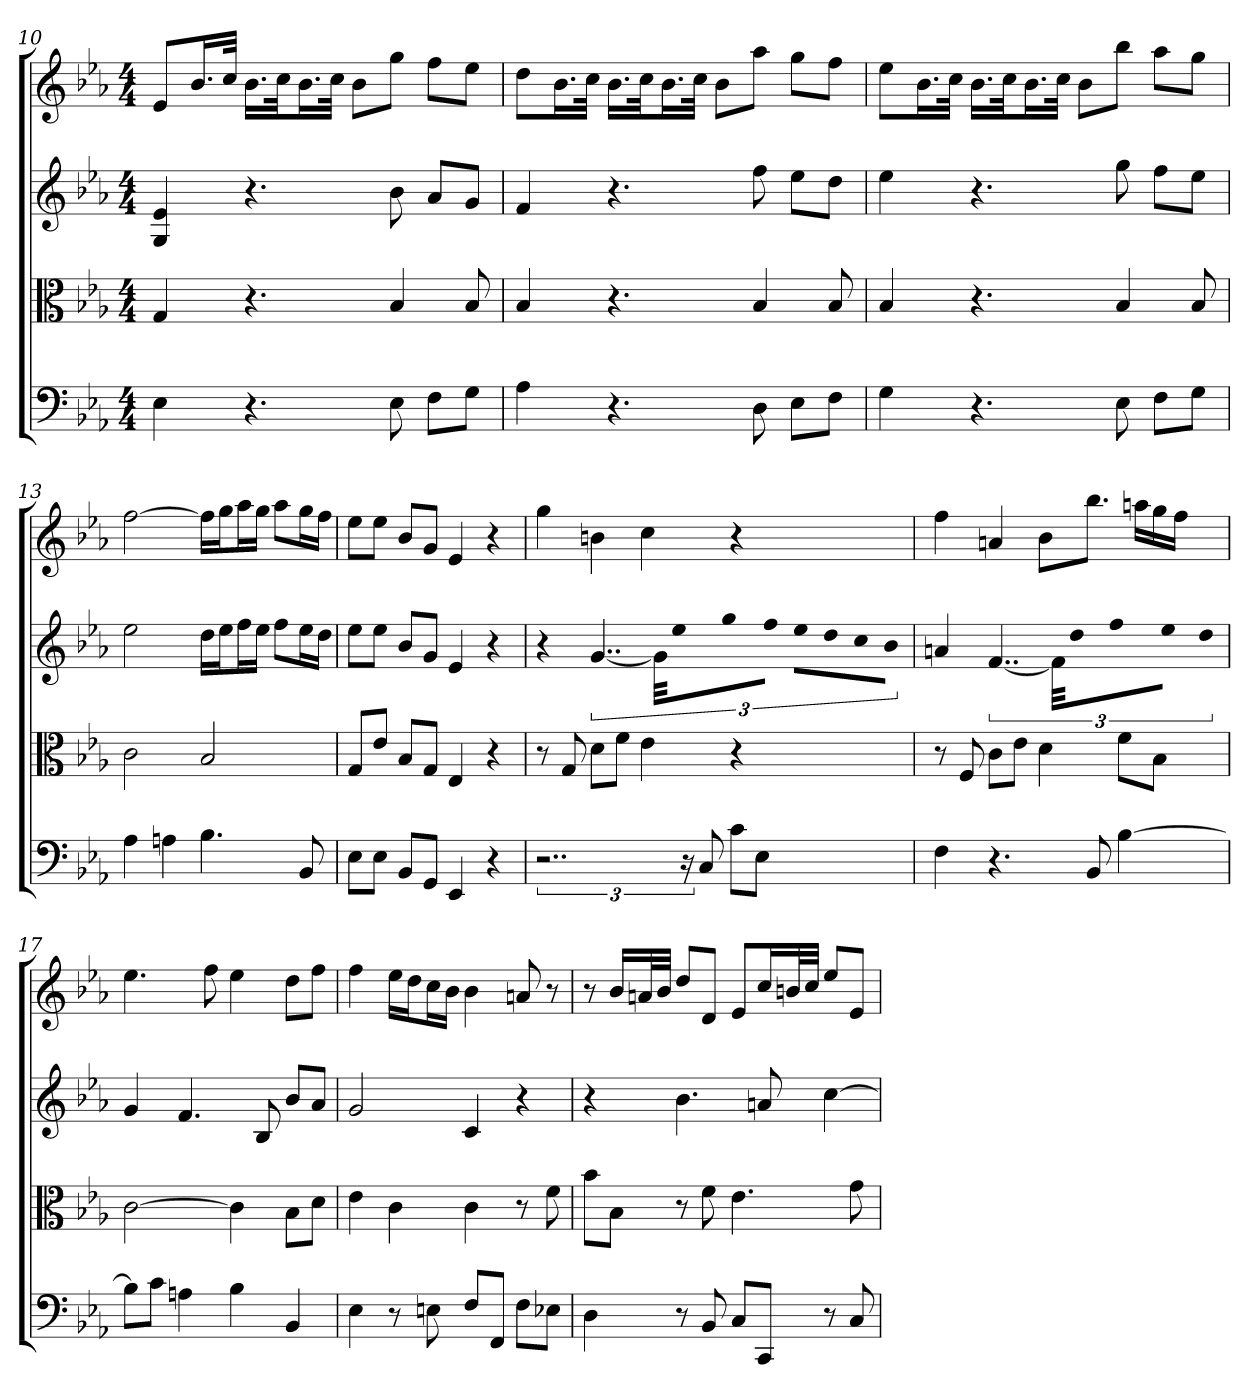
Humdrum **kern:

**kern	**kern	**kern	**kern
*part4	*part3	*part2	*part1
*staff4	*staff3	*staff2	*staff1
*clefF4	*clefC3	*	*
*k[b-e-a-]	*k[b-e-a-]	*k[b-e-a-]	*k[b-e-a-]
*E-:	*E-:	*E-:	*E-:
*M4/4	*M4/4	*M4/4	*M4/4
=10	=10	=10	=10
4E-	4G	4G 4e-	8e-L
.	.	.	16.b-L
.	.	.	32ccJJk
4.r	4.r	4.r	16.b-LL
.	.	.	32ccJk
.	.	.	16.b-L
.	.	.	32ccJJk
.	.	.	8b-L
8E-	4B-	8b-	8ggJ
8F\L	.	8a-L	8ffL
8G\J	8B-	8gJ	8ee-J
=11	=11	=11	=11
4A-	4B-	4f	8ddL
.	.	.	16.b-L
.	.	.	32ccJJk
4.r	4.r	4.r	16.b-LL
.	.	.	32ccJk
.	.	.	16.b-L
.	.	.	32ccJJk
.	.	.	8b-L
8D	4B-	8ff	8aa-J
8E-\L	.	8ee-L	8ggL
8F\J	8B-	8ddJ	8ffJ
=12	=12	=12	=12
4G	4B-	4ee-	8ee-L
.	.	.	16.b-L
.	.	.	32ccJJk
4.r	4.r	4.r	16.b-LL
.	.	.	32ccJk
.	.	.	16.b-L
.	.	.	32ccJJk
.	.	.	8b-L
8E-	4B-	8gg	8bb-J
8F\L	.	8ffL	8aa-L
8G\J	8B-	8ee-J	8ggJ
=13	=13	=13	=13
4A-	2c	2ee-	[2ff
4An	.	.	.
4.B-	2B-	16ddLL	16ffLL]
.	.	16ee-J	16ggJ
.	.	16ffL	16aa-L
.	.	16ee-JJ	16ggJJ
.	.	8ffL	8aa-L
8BB-	.	16ee-L	16ggL
.	.	16ddJJ	16ffJJ
=14	=14	=14	=14
8E-\L	8G/L	8ee-L	8ee-L
8E-\J	8e-/J	8ee-J	8ee-J
8BB-/L	8B-/L	8b-L	8b-L
8GG/J	8G/J	8gJ	8gJ
4EE-	4E-	4e-	4e-
4r	4r	4r	4r
=15	=15	=15	=15
3..r	8r	4r	4gg
.	8G	.	.
.	8d\L	[6..g	4bn
.	8f\J	.	.
.	4e-	.	4cc
.	.	48gKLL]	.
.	.	16ee-J	.
24r	.	.	.
8C	.	16ggL	.
.	.	16ffJJ	.
8c\L	4r	16ee-LL	4r
.	.	16ddJ	.
8E-\J	.	16ccL	.
.	.	16b-JJ	.
=16	=16	=16	=16
4F	8r	4an	4ff
.	8F	.	.
4.r	8c\L	[6..f	4an
.	8e-\J	.	.
.	4d	.	8b-L
.	.	48fKLL]	.
.	.	16ddJ	.
8BB-	.	16ffL	8.bb-J
.	.	16ee-JJ	.
[4B-	8f\L	4dd	.
.	.	.	16aanLL
.	8B-\J	.	16gg
.	.	.	16ffJJ
=17	=17	=17	=17
8B-\L]	[2c	4g	4.ee-
8c\J	.	.	.
4An	.	4.f	.
.	.	.	8ff
4B-	4c]	.	4ee-
.	.	8B-	.
4BB-	8B-\L	8b-L	8ddL
.	8d\J	8a-J	8ffJ
=18	=18	=18	=18
4E-	4e-	2g	4ff
8r	4c	.	16ee-LL
.	.	.	16ddJ
8En	.	.	16ccL
.	.	.	16b-JJ
8F/L	4c	4c	4b-
8FF/J	.	.	.
8F\L	8r	4r	8an
8E-X\J	8f	.	8r
=19	=19	=19	=19
4D	8b-\L	4r	8r
.	8B-\J	.	16b-LL
.	.	.	32anL
.	.	.	32b-JJJ
8r	8r	4.b-	8ddL
8BB-	8f	.	8dJ
8C/L	4.e-	.	8e-L
8CC/J	.	8an	16ccL
.	.	.	32bnL
.	.	.	32ccJJJ
8r	.	[4cc	8ee-L
8C	8g	.	8e-J
=	=	=	=
*-	*-	*-	*-
